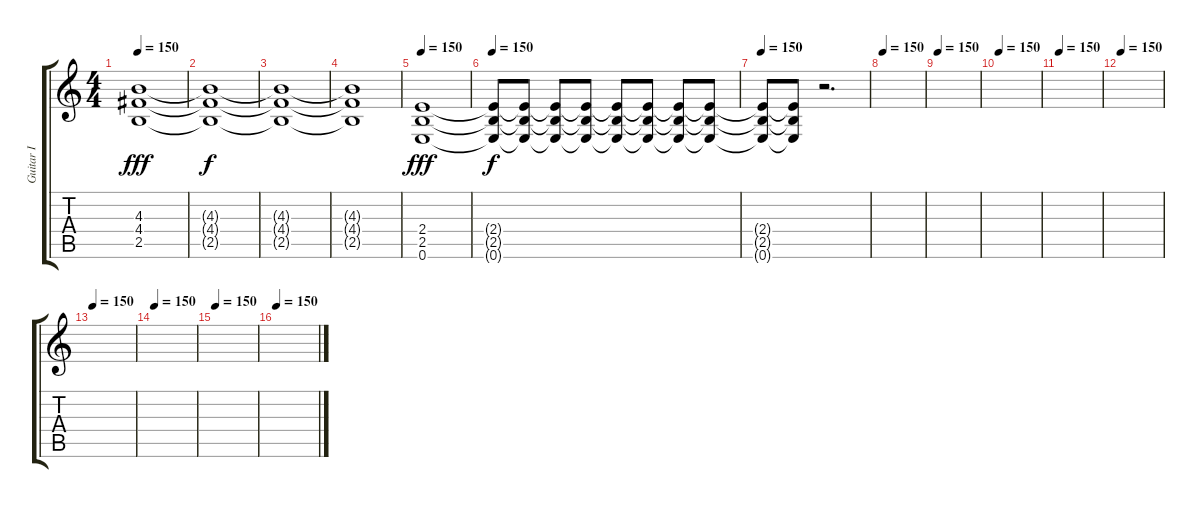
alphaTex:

\track ("Guitar I" "Guitar I") {instrument distortionguitar}
\staff {score tabs}
\tuning (E4 B3 G3 D3 A2 E2) {hide}
\ts (4 4)
\tempo 150
\clef g2
\ks c
(4.3 4.4 2.5).1{dy fff} |
(4.3{t} 4.4{t} 2.5{t}).1{dy f volume 9} |
(4.3{t} 4.4{t} 2.5{t}).1{volume 8} |
(4.3{t} 4.4{t} 2.5{t}).1{volume 7} |
\tempo 150
(2.4 2.5 0.6).1{dy fff volume 10 balance 8} |
\tempo 150
(2.4{t} 2.5{t} 0.6{t}).8{dy f volume 9} (2.4{t} 2.5{t} 0.6{t}).8{volume 8} (2.4{t} 2.5{t} 0.6{t}).8{volume 7} (2.4{t} 2.5{t} 0.6{t}).8{volume 6} (2.4{t} 2.5{t} 0.6{t}).8{volume 5} (2.4{t} 2.5{t} 0.6{t}).8{volume 4} (2.4{t} 2.5{t} 0.6{t}).8{volume 3} (2.4{t} 2.5{t} 0.6{t}).8{volume 2} |
\tempo 150
(2.4{t} 2.5{t} 0.6{t}).8{volume 1} (2.4{t} 2.5{t} 0.6{t}).8{volume 0} r.2{d volume 10} |
\tempo 150
|
\tempo 150
|
\tempo 150
|
\tempo 150
|
\tempo 150
|
\tempo 150
|
\tempo 150
|
\tempo 150
|
\tempo 150
